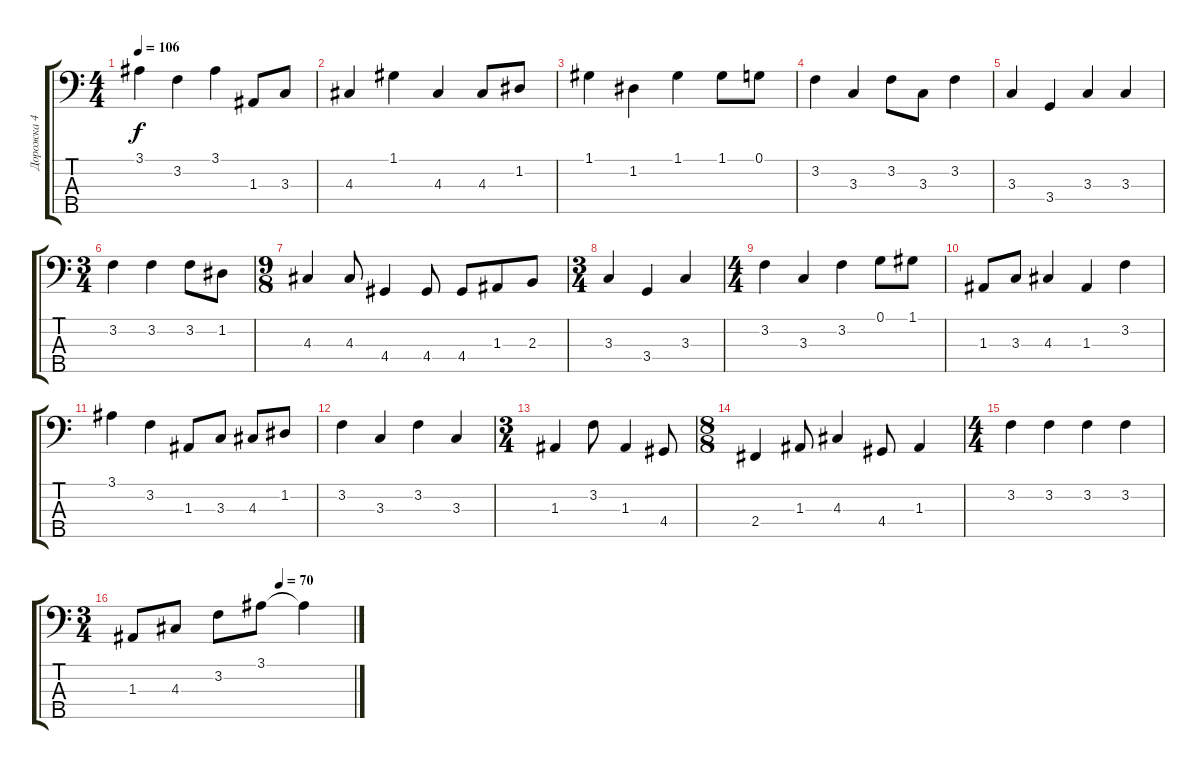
\track ("Дорожка 4" "Дорожка 4") {instrument electricbassfinger}
\staff {score tabs}
\tuning (G2 D2 A1 E1 B0) {hide}
\ts (4 4)
\tempo 106
\clef f4
\ks c
3.1.4{dy f} 3.2.4 3.1.4 1.3.8 3.3.8 |
4.3.4 1.1.4 4.3.4 4.3.8 1.2.8 |
1.1.4 1.2.4 1.1.4 1.1.8 0.1.8 |
3.2.4 3.3.4 3.2.8 3.3.8 3.2.4 |
3.3.4 3.4.4 3.3.4 3.3.4 |
\ts (3 4)
3.2.4 3.2.4 3.2.8 1.2.8 |
\ts (9 8)
4.3.4 4.3.8 4.4.4 4.4.8 4.4.8 1.3.8 2.3.8 |
\ts (3 4)
3.3.4 3.4.4 3.3.4 |
\ts (4 4)
3.2.4 3.3.4 3.2.4 0.1.8 1.1.8 |
1.3.8 3.3.8 4.3.4 1.3.4 3.2.4 |
3.1.4 3.2.4 1.3.8 3.3.8 4.3.8 1.2.8 |
3.2.4 3.3.4 3.2.4 3.3.4 |
\ts (3 4)
1.3.4 3.2.8 1.3.4 4.4.8 |
\ts (8 8)
2.4.4 1.3.8 4.3.4 4.4.8 1.3.4 |
\ts (4 4)
3.2.4 3.2.4 3.2.4 3.2.4 |
\ts (3 4)
\tempo (70 0.6666666666666666)
1.3.8 4.3.8 3.2.8 3.1.8 3.1{t}.4
